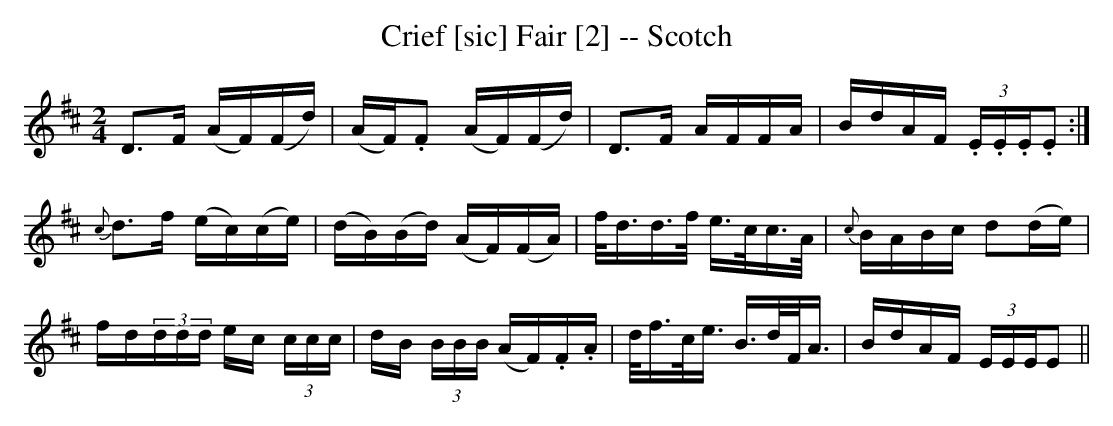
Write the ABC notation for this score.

X:1
T:Crief [sic] Fair [2] -- Scotch
M:2/4
L:1/8
K:D
D>F (A/F/)(F/d/)|(A/F/).F (A/F/)(F/d/)|D>F A/F/F/A/|B/d/A/F/ (3.E/.E/.E/.E:|
{c}d>f (e/c/)(c/e/)|(d/B/)(B/d/) (A/F/)(F/A/)|f/<d/d/>f/ e/>c/c/>A/|{c}B/A/B/c/ d(d/e/)|
f/d/(3d/d/d/ e/c/ (3c/c/c/|d/B/ (3B/B/B/ (A/F/).F/.A/|d/<f/c/<e/ B/>d/F/<A/|B/d/A/F/ (3E/E/E/E||
